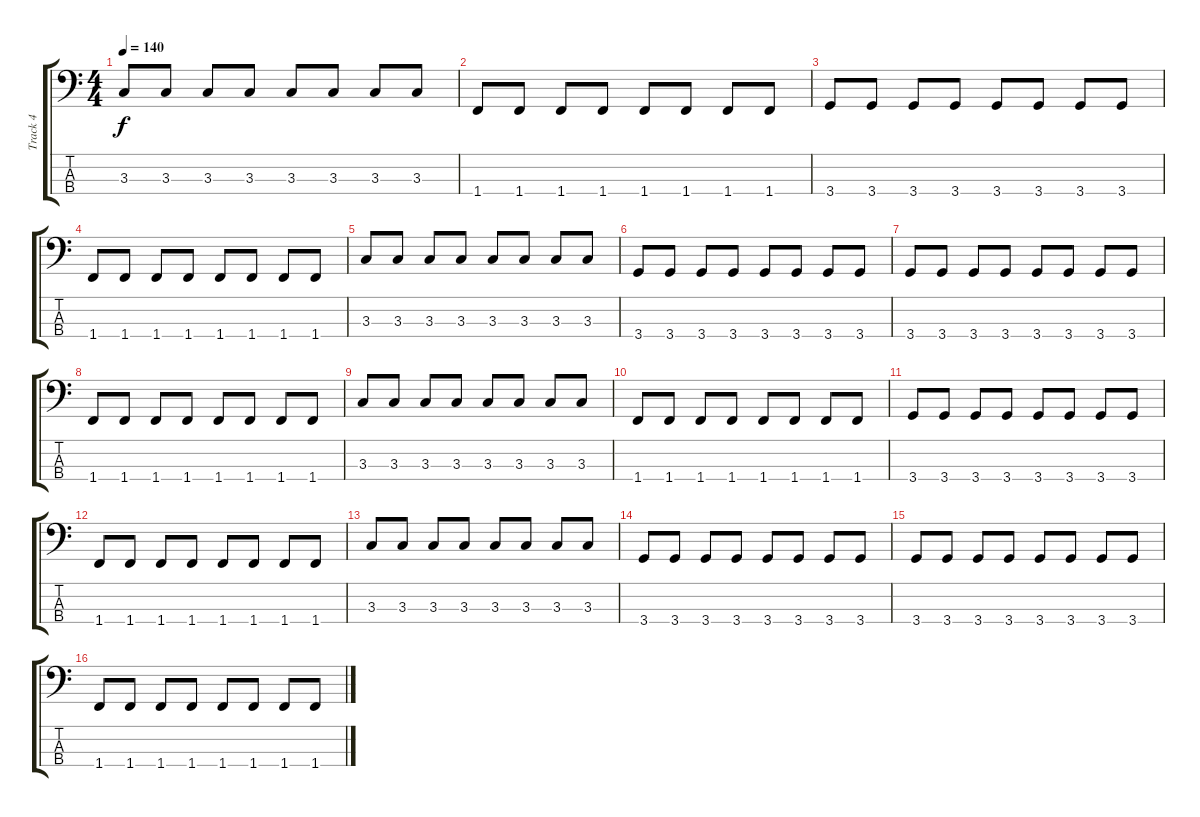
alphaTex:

\track ("Track 4" "Track 4") {instrument electricbassfinger}
\staff {score tabs}
\tuning (G2 D2 A1 E1) {hide}
\ts (4 4)
\tempo 140
\clef f4
\ks c
3.3.8{dy f} 3.3.8 3.3.8 3.3.8 3.3.8 3.3.8 3.3.8 3.3.8 |
1.4.8 1.4.8 1.4.8 1.4.8 1.4.8 1.4.8 1.4.8 1.4.8 |
3.4.8 3.4.8 3.4.8 3.4.8 3.4.8 3.4.8 3.4.8 3.4.8 |
1.4.8 1.4.8 1.4.8 1.4.8 1.4.8 1.4.8 1.4.8 1.4.8 |
3.3.8 3.3.8 3.3.8 3.3.8 3.3.8 3.3.8 3.3.8 3.3.8 |
3.4.8 3.4.8 3.4.8 3.4.8 3.4.8 3.4.8 3.4.8 3.4.8 |
3.4.8 3.4.8 3.4.8 3.4.8 3.4.8 3.4.8 3.4.8 3.4.8 |
1.4.8 1.4.8 1.4.8 1.4.8 1.4.8 1.4.8 1.4.8 1.4.8 |
3.3.8 3.3.8 3.3.8 3.3.8 3.3.8 3.3.8 3.3.8 3.3.8 |
1.4.8 1.4.8 1.4.8 1.4.8 1.4.8 1.4.8 1.4.8 1.4.8 |
3.4.8 3.4.8 3.4.8 3.4.8 3.4.8 3.4.8 3.4.8 3.4.8 |
1.4.8 1.4.8 1.4.8 1.4.8 1.4.8 1.4.8 1.4.8 1.4.8 |
3.3.8 3.3.8 3.3.8 3.3.8 3.3.8 3.3.8 3.3.8 3.3.8 |
3.4.8 3.4.8 3.4.8 3.4.8 3.4.8 3.4.8 3.4.8 3.4.8 |
3.4.8 3.4.8 3.4.8 3.4.8 3.4.8 3.4.8 3.4.8 3.4.8 |
1.4.8 1.4.8 1.4.8 1.4.8 1.4.8 1.4.8 1.4.8 1.4.8
